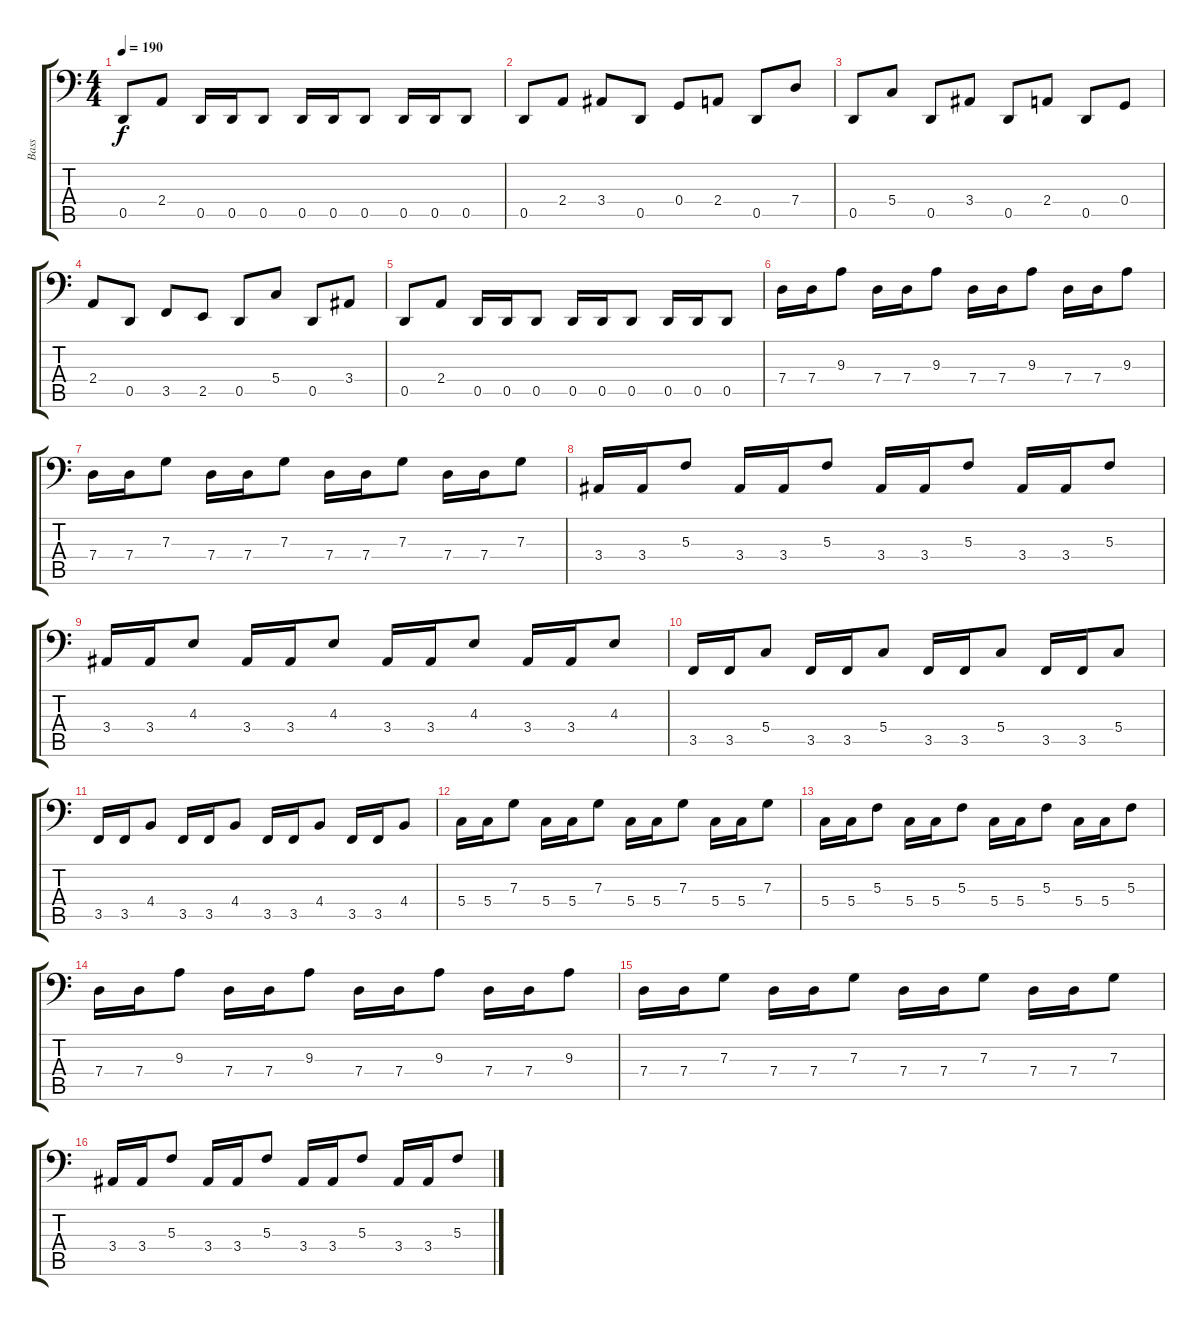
\track ("Bass" "Bass") {instrument electricbasspick}
\staff {score tabs}
\tuning (Bb2 F2 C2 G1 D1 A0) {hide}
\ts (4 4)
\tempo 190
\clef f4
\ks c
0.5.8{dy f} 2.4.8 0.5.16 0.5.16 0.5.8 0.5.16 0.5.16 0.5.8 0.5.16 0.5.16 0.5.8 |
0.5.8 2.4.8 3.4.8 0.5.8 0.4.8 2.4.8 0.5.8 7.4.8 |
0.5.8 5.4.8 0.5.8 3.4.8 0.5.8 2.4.8 0.5.8 0.4.8 |
2.4.8 0.5.8 3.5.8 2.5.8 0.5.8 5.4.8 0.5.8 3.4.8 |
0.5.8 2.4.8 0.5.16 0.5.16 0.5.8 0.5.16 0.5.16 0.5.8 0.5.16 0.5.16 0.5.8 |
7.4.16 7.4.16 9.3.8 7.4.16 7.4.16 9.3.8 7.4.16 7.4.16 9.3.8 7.4.16 7.4.16 9.3.8 |
7.4.16 7.4.16 7.3.8 7.4.16 7.4.16 7.3.8 7.4.16 7.4.16 7.3.8 7.4.16 7.4.16 7.3.8 |
3.4.16 3.4.16 5.3.8 3.4.16 3.4.16 5.3.8 3.4.16 3.4.16 5.3.8 3.4.16 3.4.16 5.3.8 |
3.4.16 3.4.16 4.3.8 3.4.16 3.4.16 4.3.8 3.4.16 3.4.16 4.3.8 3.4.16 3.4.16 4.3.8 |
3.5.16 3.5.16 5.4.8 3.5.16 3.5.16 5.4.8 3.5.16 3.5.16 5.4.8 3.5.16 3.5.16 5.4.8 |
3.5.16 3.5.16 4.4.8 3.5.16 3.5.16 4.4.8 3.5.16 3.5.16 4.4.8 3.5.16 3.5.16 4.4.8 |
5.4.16 5.4.16 7.3.8 5.4.16 5.4.16 7.3.8 5.4.16 5.4.16 7.3.8 5.4.16 5.4.16 7.3.8 |
5.4.16 5.4.16 5.3.8 5.4.16 5.4.16 5.3.8 5.4.16 5.4.16 5.3.8 5.4.16 5.4.16 5.3.8 |
7.4.16 7.4.16 9.3.8 7.4.16 7.4.16 9.3.8 7.4.16 7.4.16 9.3.8 7.4.16 7.4.16 9.3.8 |
7.4.16 7.4.16 7.3.8 7.4.16 7.4.16 7.3.8 7.4.16 7.4.16 7.3.8 7.4.16 7.4.16 7.3.8 |
3.4.16 3.4.16 5.3.8 3.4.16 3.4.16 5.3.8 3.4.16 3.4.16 5.3.8 3.4.16 3.4.16 5.3.8
